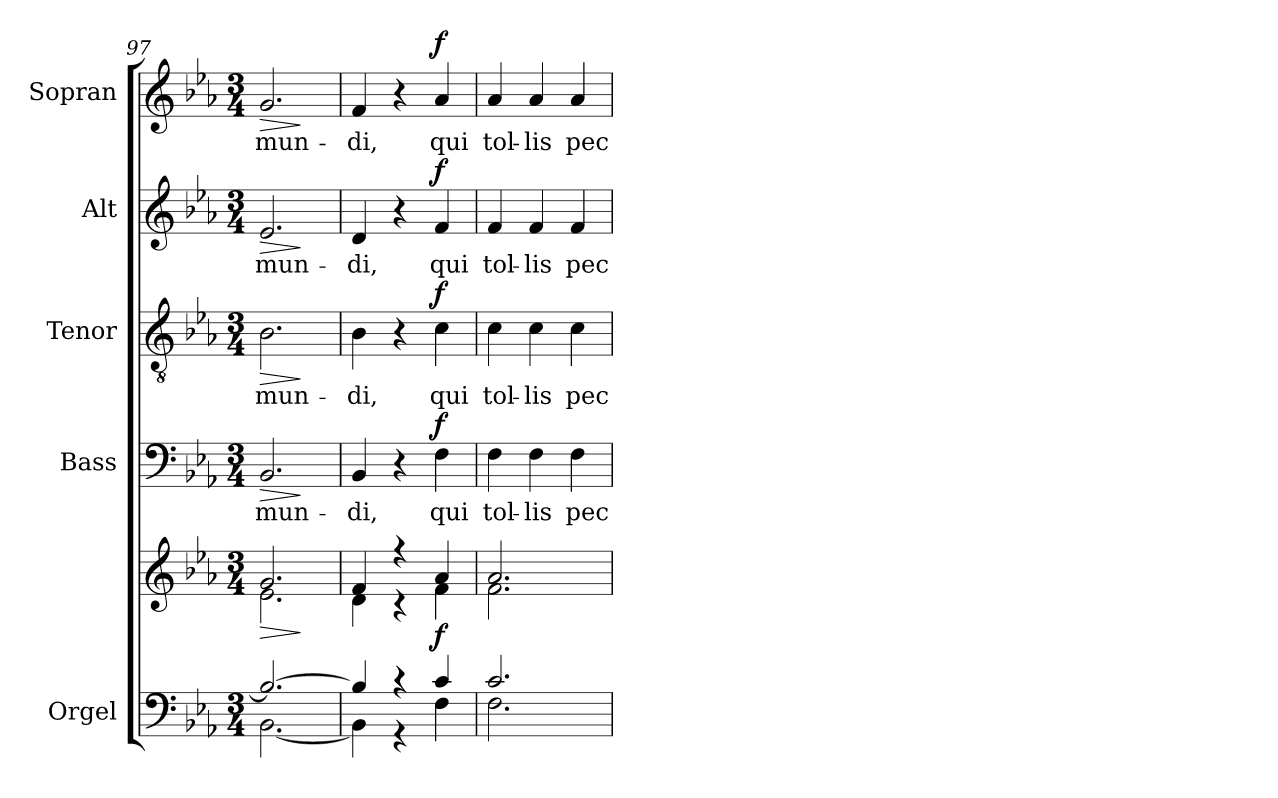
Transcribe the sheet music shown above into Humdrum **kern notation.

**kern	**kern	**dynam	**kern	**text	**dynam	**kern	**text	**dynam	**kern	**text	**dynam	**kern	**text	**dynam
*part5	*part5	*part5	*part4	*part4	*part4	*part3	*part3	*part3	*part2	*part2	*part2	*part1	*part1	*part1
*staff6	*staff5	*staff5/6	*staff4	*staff4	*staff4	*staff3	*staff3	*staff3	*staff2	*staff2	*staff2	*staff1	*staff1	*staff1
*I"Orgel	*	*	*I"Bass	*	*	*I"Tenor	*	*	*I"Alt	*	*	*I"Sopran	*	*
*I'Org.	*	*	*I'B.	*	*	*I'T.	*	*	*I'A.	*	*	*I'S.	*	*
*clefF4	*clefG2	*	*clefF4	*	*	*clefGv2	*	*	*clefG2	*	*	*clefG2	*	*
*k[b-e-a-]	*k[b-e-a-]	*	*k[b-e-a-]	*	*	*k[b-e-a-]	*	*	*k[b-e-a-]	*	*	*k[b-e-a-]	*	*
*E-:	*E-:	*	*E-:	*	*	*E-:	*	*	*E-:	*	*	*E-:	*	*
*M3/4	*M3/4	*	*M3/4	*	*	*M3/4	*	*	*M3/4	*	*	*M3/4	*	*
=97	=97	=97	=97	=97	=97	=97	=97	=97	=97	=97	=97	=97	=97	=97
*^	*	*	*	*	*	*	*	*	*	*	*	*	*	*
!	!	!	!LO:HP:b	!	!LO:LY:b	!LO:HP:b	!	!LO:LY:b	!LO:HP:b	!	!LO:LY:b	!LO:HP:b	!	!LO:LY:b	!LO:HP:b
*	*	*^	*	*	*	*	*	*	*	*	*	*	*	*	*
2.B-/_	[<2.BB-\	2.g/	2.e-\	>	2.BB-/	mun-	>	2.B-\	mun-	>	2.e-/	mun-	>	2.g/	mun-	>
*v	*v	*	*	*	*	*	*	*	*	*	*	*	*	*	*	*
*	*v	*v	*	*	*	*	*	*	*	*	*	*	*	*	*
.	.	]	.	.	]	.	.	]	.	.	]	.	.	]
=98	=98	=98	=98	=98	=98	=98	=98	=98	=98	=98	=98	=98	=98	=98
*^	*^	*	*	*	*	*	*	*	*	*	*	*	*	*
!	!	!	!	!	!	!LO:LY:b	!	!	!LO:LY:b	!	!	!LO:LY:b	!	!	!LO:LY:b	!
4B-/]	4BB-\]	4f/	4d\	.	4BB-/	-di,	.	4B-\	-di,	.	4d/	-di,	.	4f/	-di,	.
4r	4r	4r	4r	.	4r	.	.	4r	.	.	4r	.	.	4r	.	.
!	!	!	!	!LO:DY:b	!	!LO:LY:b	!LO:DY:a	!	!LO:LY:b	!LO:DY:a	!	!LO:LY:b	!LO:DY:a	!	!LO:LY:b	!LO:DY:a
4c/	4F\	4a-/	4f\	f	4F\	qui	f	4c\	qui	f	4f/	qui	f	4a-/	qui	f
!!LO:PB:g=z
=99	=99	=99	=99	=99	=99	=99	=99	=99	=99	=99	=99	=99	=99	=99	=99	=99
!	!	!	!	!	!	!LO:LY:b	!	!	!LO:LY:b	!	!	!LO:LY:b	!	!	!LO:LY:b	!
2.c/	2.F\	2.a-/	2.f\	.	4F\	tol-	.	4c\	tol-	.	4f/	tol-	.	4a-/	tol-	.
!	!	!	!	!	!	!LO:LY:b	!	!	!LO:LY:b	!	!	!LO:LY:b	!	!	!LO:LY:b	!
.	.	.	.	.	4F\	-lis	.	4c\	-lis	.	4f/	-lis	.	4a-/	-lis	.
!	!	!	!	!	!	!LO:LY:b	!	!	!LO:LY:b	!	!	!LO:LY:b	!	!	!LO:LY:b	!
.	.	.	.	.	4F\	pec-	.	4c\	pec-	.	4f/	pec-	.	4a-/	pec-	.
*v	*v	*	*	*	*	*	*	*	*	*	*	*	*	*	*	*
*	*v	*v	*	*	*	*	*	*	*	*	*	*	*	*	*
=	=	=	=	=	=	=	=	=	=	=	=	=	=	=
*-	*-	*-	*-	*-	*-	*-	*-	*-	*-	*-	*-	*-	*-	*-
